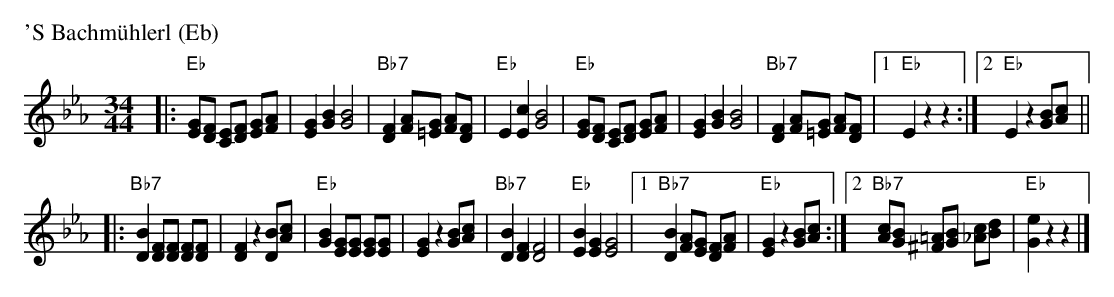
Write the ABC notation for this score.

X:1
P: 'S Bachm\"uhlerl (Eb)
M: 34/44
L: 1/8
K: Eb
|: "Eb"[GE][FD] [EC][FD] [GE][AF] | [G2E2][B2G2] [B4G4] \
| "Bb7"[F2D2] [AF][G=E] [AF][FD] | "Eb"E2[c2E2] [B4G4] \
| "Eb"[GE][FD] [EC][FD] [GE][AF] | [G2E2][B2G2] [B4G4] \
| "Bb7"[F2D2] [AF][G=E] [AF][FD] |1 "Eb"E2 z2 z2 :|2 "Eb"E2 z2 [BG][cA] ||
|: "Bb7"[B2D2] [FD][FD] [FD][FD] |[F2D2] z2 [BD][cA] \
| "Eb"[B2G2] [GE][GE] [GE][GE] | [G2E2] z2 [BG][cA] \
| "Bb7"[B2D2][F2D2] [F4D4] | "Eb"[B2E2][G2E2] [G4E4] \
|1 "Bb7"[B2D2] [AF][GE] [FD][AF] | "Eb"[G2E2] z2 [BG][cA] \
:|2 "Bb7"[cA][BG] [=A^F][BG] [c_A][dB] | "Eb"[e2G2] z2 z2 |]
